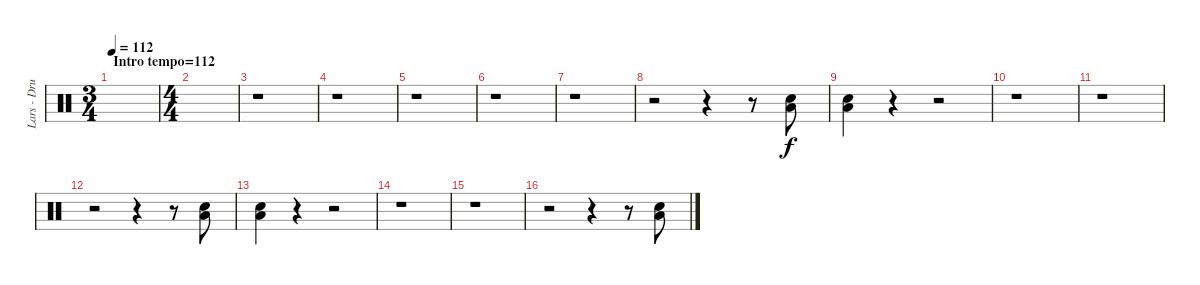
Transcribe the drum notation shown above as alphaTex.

\track ("Lars - Drums" "Lars - Dru") {instrument percussion}
\staff {score}
\articulation defaults
\ts (3 4)
\section ("" "Intro tempo=112")
\tempo 112
\clef neutral
\ks c
|
\ts (4 4)
|
r.1 |
r.1 |
r.1 |
r.1 |
r.1 |
r.2 r.4 r.8 ("Low Floor Tom (hit)" "Snare (hit) 2").8 |
("Low Floor Tom (hit)" "Snare (hit) 2").4 r.4 r.2 |
r.1 |
r.1 |
r.2 r.4 r.8 ("Low Floor Tom (hit)" "Snare (hit) 2").8 |
("Low Floor Tom (hit)" "Snare (hit) 2").4 r.4 r.2 |
r.1 |
r.1 |
r.2 r.4 r.8 ("Low Floor Tom (hit)" "Snare (hit) 2").8
